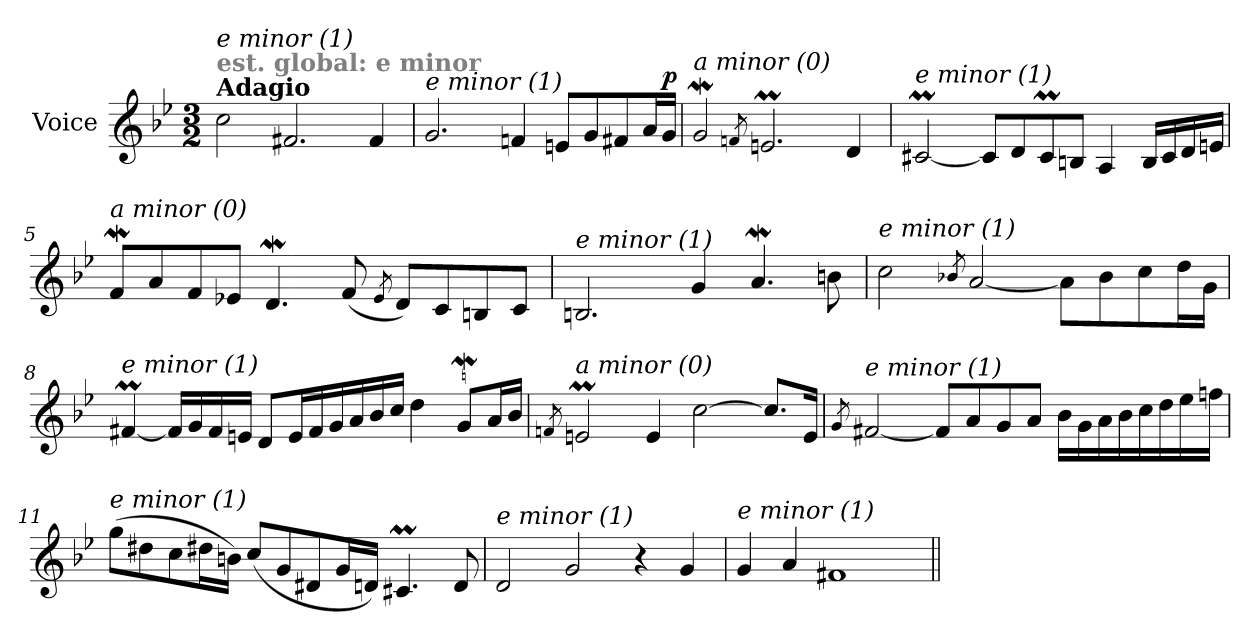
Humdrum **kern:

**kern	**dynam
*part1	*part1
*staff1	*staff1
*I"Voice	*
*I'V	*
*clefG2	*
*k[b-e-]	*
*M3/2	*
=1	=1
!LO:TX:a:B:t=Adagio	!
!LO:TX:a:B:color=#808080:t=est. global&colon; e minor	!
!LO:TX:i:t=e minor (1)	!
2cc\	.
2.f#X/	.
4f#/	.
=2	=2
!LO:TX:i:t=e minor (1)	!
2.g/	.
4fn/	.
8en/L	.
8g/	.
8f#X/	.
16a/L	.
!	!LO:DY:a
16g/JJ	p
=3	=3
!LO:TX:i:t=a minor (0)	!
2gW/	.
8qfn/	.
2.enm/	.
4d/	.
=4	=4
!LO:TX:i:t=e minor (1)	!
[2c#Xm/	.
8c#/L]	.
8d/	.
8c#m/	.
8Bn/J	.
4A/	.
16B/LL	.
16c#/	.
16d/	.
16en/JJ	.
!!LO:LB:g=z
=5	=5
!LO:TX:i:t=a minor (0)	!
8fW/L	.
8a/	.
8f/	.
8e-X/J	.
4.dW/	.
(>8f/	.
8qe-/	.
8d/L)	.
8c/	.
8Bn/	.
8c/J	.
=6	=6
!LO:TX:i:t=e minor (1)	!
2.Bn/	.
4g/	.
4.aW/	.
8bn\	.
=7	=7
!LO:TX:i:t=e minor (1)	!
2cc\	.
8qb-X/	.
[2a/	.
8a\L]	.
8b-\	.
8cc\	.
16dd\L	.
16g\JJ	.
!!LO:LB:g=z
=8	=8
!LO:TX:i:t=e minor (1)	!
[4f#Xm/	.
16f#/LL]	.
16g/	.
16f#/	.
16en/JJ	.
8d/L	.
16e/L	.
16f#/	.
16g/	.
16a/	.
16b-/	.
16cc/JJ	.
4dd\	.
8gW/L	.
16a/L	.
16b-/JJ	.
=9	=9
8qfn/	.
!LO:TX:i:t=a minor (0)	!
2enm/	.
4e/	.
[2cc\	.
8.cc/L]	.
16e/Jk	.
=10	=10
8qg/	.
!LO:TX:i:t=e minor (1)	!
[2f#X/	.
8f#/L]	.
8a/	.
8g/	.
8a/J	.
16b-\LL	.
16g\	.
16a\	.
16b-\	.
16cc\	.
16dd\	.
16ee-i\	.
16ffn\JJ	.
!!LO:LB:g=z
=11	=11
!LO:TX:i:t=e minor (1)	!
(>8gg\L	.
8dd#Xj\	.
8cc\	.
16dd#Xj\L	.
16bn\JJ)	.
(<8cc/L	.
8g/	.
8d#Xj/	.
16g/L	.
16d/JJ)	.
4.c#Xm/	.
8d/	.
=12	=12
!LO:TX:i:t=e minor (1)	!
2d/	.
2g/	.
4r	.
4g/	.
=13	=13
!LO:TX:i:t=e minor (1)	!
4g/	.
4a/	.
1f#X	.
=||	=||
*-	*-
